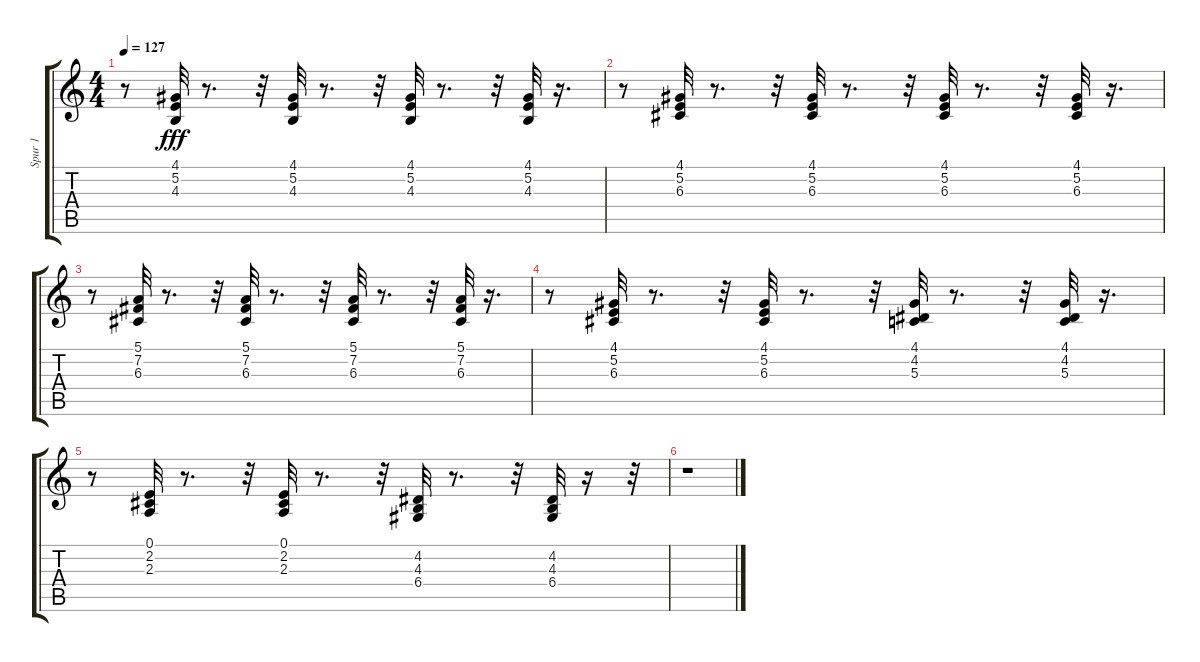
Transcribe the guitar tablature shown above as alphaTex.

\track ("Spur 1" "Spur 1") {instrument harpsichord}
\staff {score tabs}
\tuning (E4 B3 G3 D3 A2 E2) {hide}
\ts (4 4)
\tempo 127
\clef g2
\ks c
r.8{dy fff} (4.1 5.2 4.3).32 r.8{d} r.32 (4.1 5.2 4.3).32 r.8{d} r.32 (4.1 5.2 4.3).32 r.8{d} r.32 (4.1 5.2 4.3).32 r.16{d} |
r.8 (4.1 5.2 6.3).32 r.8{d} r.32 (4.1 5.2 6.3).32 r.8{d} r.32 (4.1 5.2 6.3).32 r.8{d} r.32 (4.1 5.2 6.3).32 r.16{d} |
r.8 (5.1 7.2 6.3).32 r.8{d} r.32 (5.1 7.2 6.3).32 r.8{d} r.32 (5.1 7.2 6.3).32 r.8{d} r.32 (5.1 7.2 6.3).32 r.16{d} |
r.8 (4.1 5.2 6.3).32 r.8{d} r.32 (4.1 5.2 6.3).32 r.8{d} r.32 (4.1 4.2 5.3).32 r.8{d} r.32 (4.1 4.2 5.3).32 r.16{d} |
r.8 (0.1 2.2 2.3).32 r.8{d} r.32 (0.1 2.2 2.3).32 r.8{d} r.32 (4.2 4.3 6.4).32 r.8{d} r.32 (4.2 4.3 6.4).32 r.16 r.32 |
r.1
